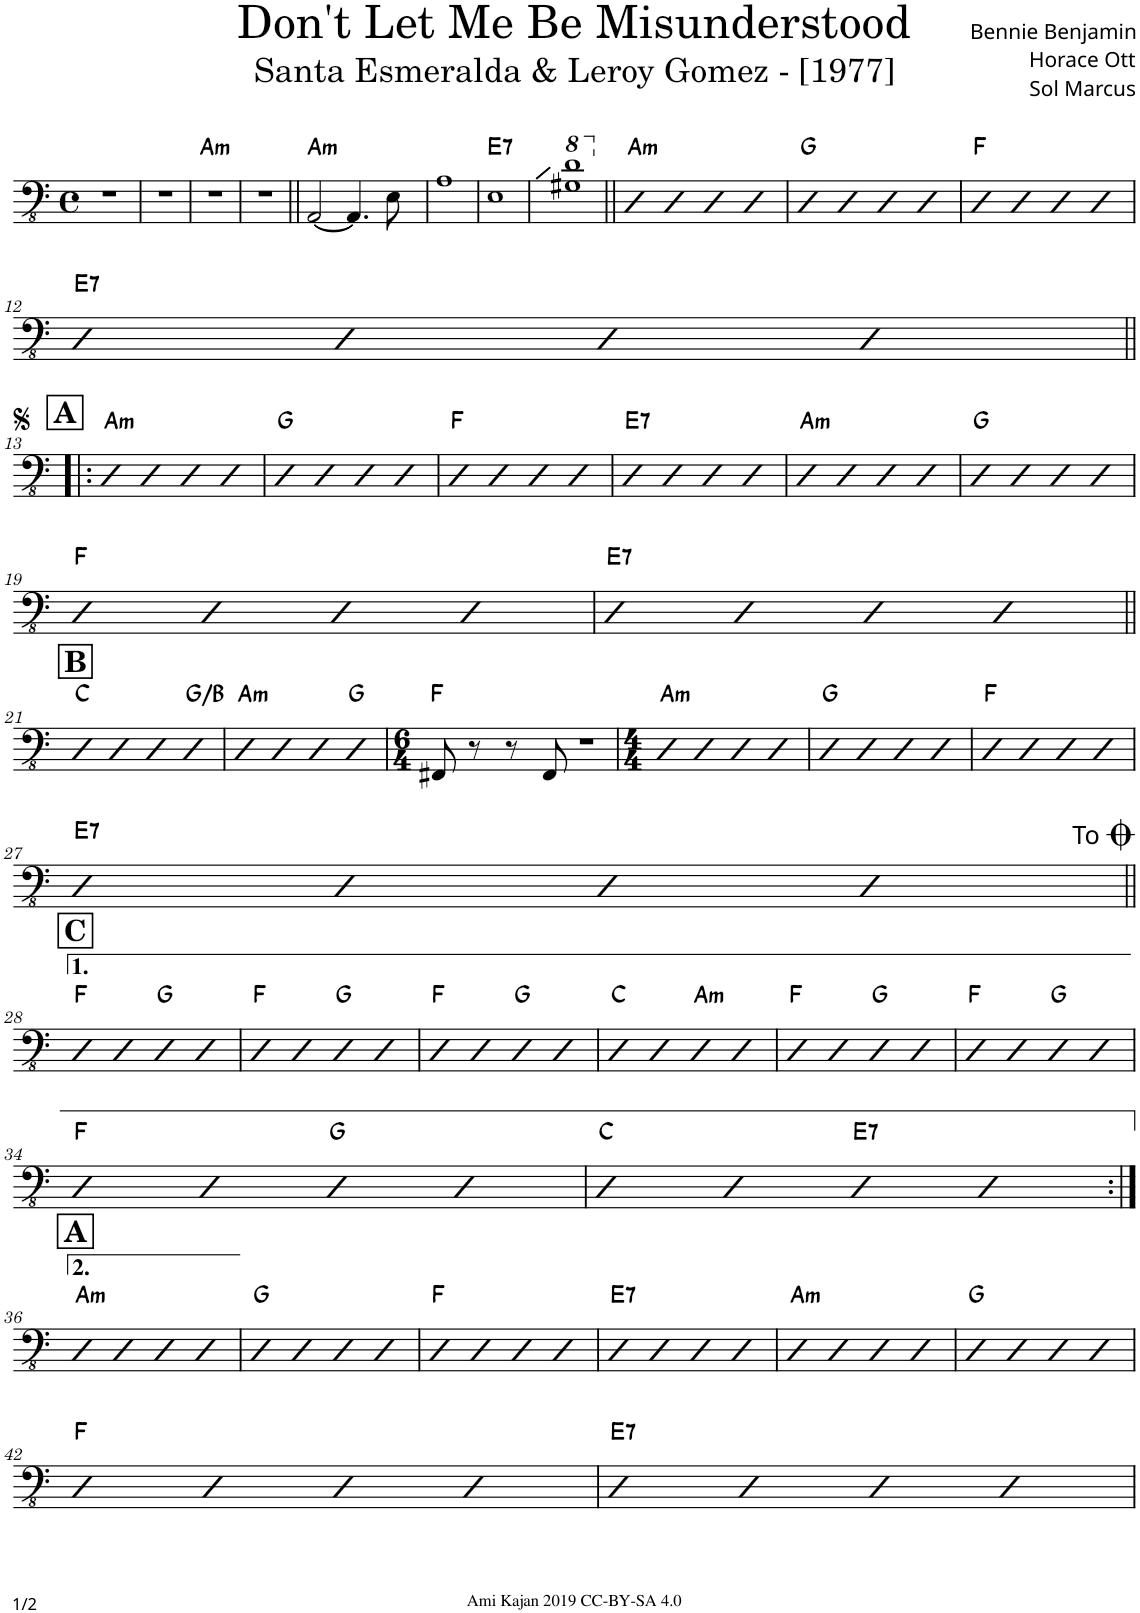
**kern	**harte
*part1	*part1
*staff1	*
*I"Piano	*
*I'Pno.	*
*clefFv4	*
*k[]	*
*M4/4	*
*met(c)	*
=1	=1
1r	.
=2	=2
1r	.
=3	=3
!	!LO:H:kt=m
1r	A:min
=4	=4
1r	.
=5||	=5||
!	!LO:H:kt=m
[2AAA/	A:min
4.AAA/]	.
8EE\	.
=6	=6
1AA	.
=7	=7
!	!LO:H:kt=7
1EE	E:7
=8	=8
*8va	*
1G#X 1d	.
=9||	=9||
*X8va	*
!	!LO:H:kt=m
4DD	A:min
4DD	.
4DD	.
4DD	.
=10	=10
4DD	G:maj
4DD	.
4DD	.
4DD	.
=11	=11
4DD	F:maj
4DD	.
4DD	.
4DD	.
!!LO:LB:g=z
=12	=12
!	!LO:H:kt=7
4DD	E:7
4DD	.
4DD	.
4DD	.
!!LO:LB:g=z
!!LO:REH:place=s1:a:B:cj:fs=14:t=A
=13!|:	=13!|:
!	!LO:H:kt=m
4DD	A:min
4DD	.
4DD	.
4DD	.
=14	=14
4DD	G:maj
4DD	.
4DD	.
4DD	.
=15	=15
4DD	F:maj
4DD	.
4DD	.
4DD	.
=16	=16
!	!LO:H:kt=7
4DD	E:7
4DD	.
4DD	.
4DD	.
=17	=17
!	!LO:H:kt=m
4DD	A:min
4DD	.
4DD	.
4DD	.
=18	=18
4DD	G:maj
4DD	.
4DD	.
4DD	.
!!LO:LB:g=z
=19	=19
4DD	F:maj
4DD	.
4DD	.
4DD	.
=20	=20
!	!LO:H:kt=7
4DD	E:7
4DD	.
4DD	.
4DD	.
!!LO:LB:g=z
!!LO:REH:place=s1:a:B:cj:fs=14:t=B
=21||	=21||
4DD	C:maj
4DD	.
4DD	.
4DD	G:maj/3
=22	=22
!	!LO:H:kt=m
4DD	A:min
4DD	.
4DD	.
4DD	G:maj
=23	=23
*M6/4	*
8FFF#X/	F:maj
8r	.
8r	.
8FFF#/	.
1r	.
=24	=24
*M4/4	*
!	!LO:H:kt=m
4DD	A:min
4DD	.
4DD	.
4DD	.
=25	=25
4DD	G:maj
4DD	.
4DD	.
4DD	.
=26	=26
4DD	F:maj
4DD	.
4DD	.
4DD	.
!!LO:LB:g=z
=27	=27
!	!LO:H:kt=7
4DD	E:7
4DD	.
4DD	.
4DD	.
!LO:TX:a:t=To <font size="25"/><font face="ScoreText"/>	!
!!LO:LB:g=z
!!LO:REH:place=s1:a:B:cj:fs=14:t=C
=28||	=28||
4DD	F:maj
4DD	.
4DD	G:maj
4DD	.
=29	=29
4DD	F:maj
4DD	.
4DD	G:maj
4DD	.
=30	=30
4DD	F:maj
4DD	.
4DD	G:maj
4DD	.
=31	=31
4DD	C:maj
4DD	.
!	!LO:H:kt=m
4DD	A:min
4DD	.
=32	=32
4DD	F:maj
4DD	.
4DD	G:maj
4DD	.
=33	=33
4DD	F:maj
4DD	.
4DD	G:maj
4DD	.
!!LO:LB:g=z
=34	=34
4DD	F:maj
4DD	.
4DD	G:maj
4DD	.
=35	=35
4DD	C:maj
4DD	.
!	!LO:H:kt=7
4DD	E:7
4DD	.
!!LO:LB:g=z
!!LO:REH:place=s1:a:B:cj:fs=14:t=A
=36:|!	=36:|!
!	!LO:H:kt=m
4DD	A:min
4DD	.
4DD	.
4DD	.
=37	=37
4DD	G:maj
4DD	.
4DD	.
4DD	.
=38	=38
4DD	F:maj
4DD	.
4DD	.
4DD	.
=39	=39
!	!LO:H:kt=7
4DD	E:7
4DD	.
4DD	.
4DD	.
=40	=40
!	!LO:H:kt=m
4DD	A:min
4DD	.
4DD	.
4DD	.
=41	=41
4DD	G:maj
4DD	.
4DD	.
4DD	.
!!LO:LB:g=z
=42	=42
4DD	F:maj
4DD	.
4DD	.
4DD	.
=43	=43
!	!LO:H:kt=7
4DD	E:7
4DD	.
4DD	.
4DD	.
=	=
*-	*-
